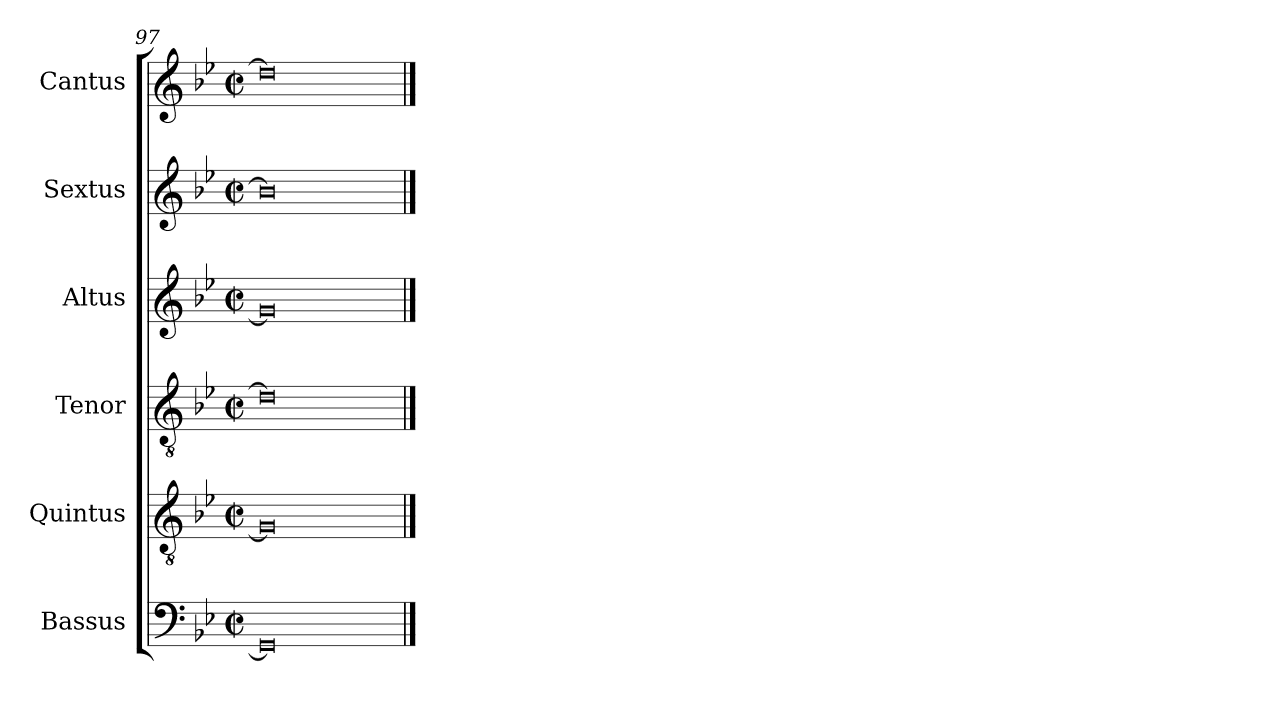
**kern	**text	**kern	**text	**kern	**text	**kern	**text	**kern	**text	**kern	**text
*part6	*part6	*part5	*part5	*part4	*part4	*part3	*part3	*part2	*part2	*part1	*part1
*staff6	*staff6	*staff5	*staff5	*staff4	*staff4	*staff3	*staff3	*staff2	*staff2	*staff1	*staff1
*I"Bassus	*	*I"Quintus	*	*I"Tenor	*	*I"Altus	*	*I"Sextus	*	*I"Cantus	*
*clefF4	*	*clefGv2	*	*clefGv2	*	*clefG2	*	*clefG2	*	*clefG2	*
*k[b-e-]	*	*k[b-e-]	*	*k[b-e-]	*	*k[b-e-]	*	*k[b-e-]	*	*k[b-e-]	*
*B-:	*	*B-:	*	*B-:	*	*B-:	*	*B-:	*	*B-:	*
*M2/2	*	*M2/2	*	*M2/2	*	*M2/2	*	*M2/2	*	*M2/2	*
*met(c|)	*	*met(c|)	*	*met(c|)	*	*met(c|)	*	*met(c|)	*	*met(c|)	*
=97	=97	=97	=97	=97	=97	=97	=97	=97	=97	=97	=97
0GG]	.	0G]	.	0d]	.	0g]	.	0b]	.	0dd]	.
==	==	==	==	==	==	==	==	==	==	==	==
*-	*-	*-	*-	*-	*-	*-	*-	*-	*-	*-	*-
